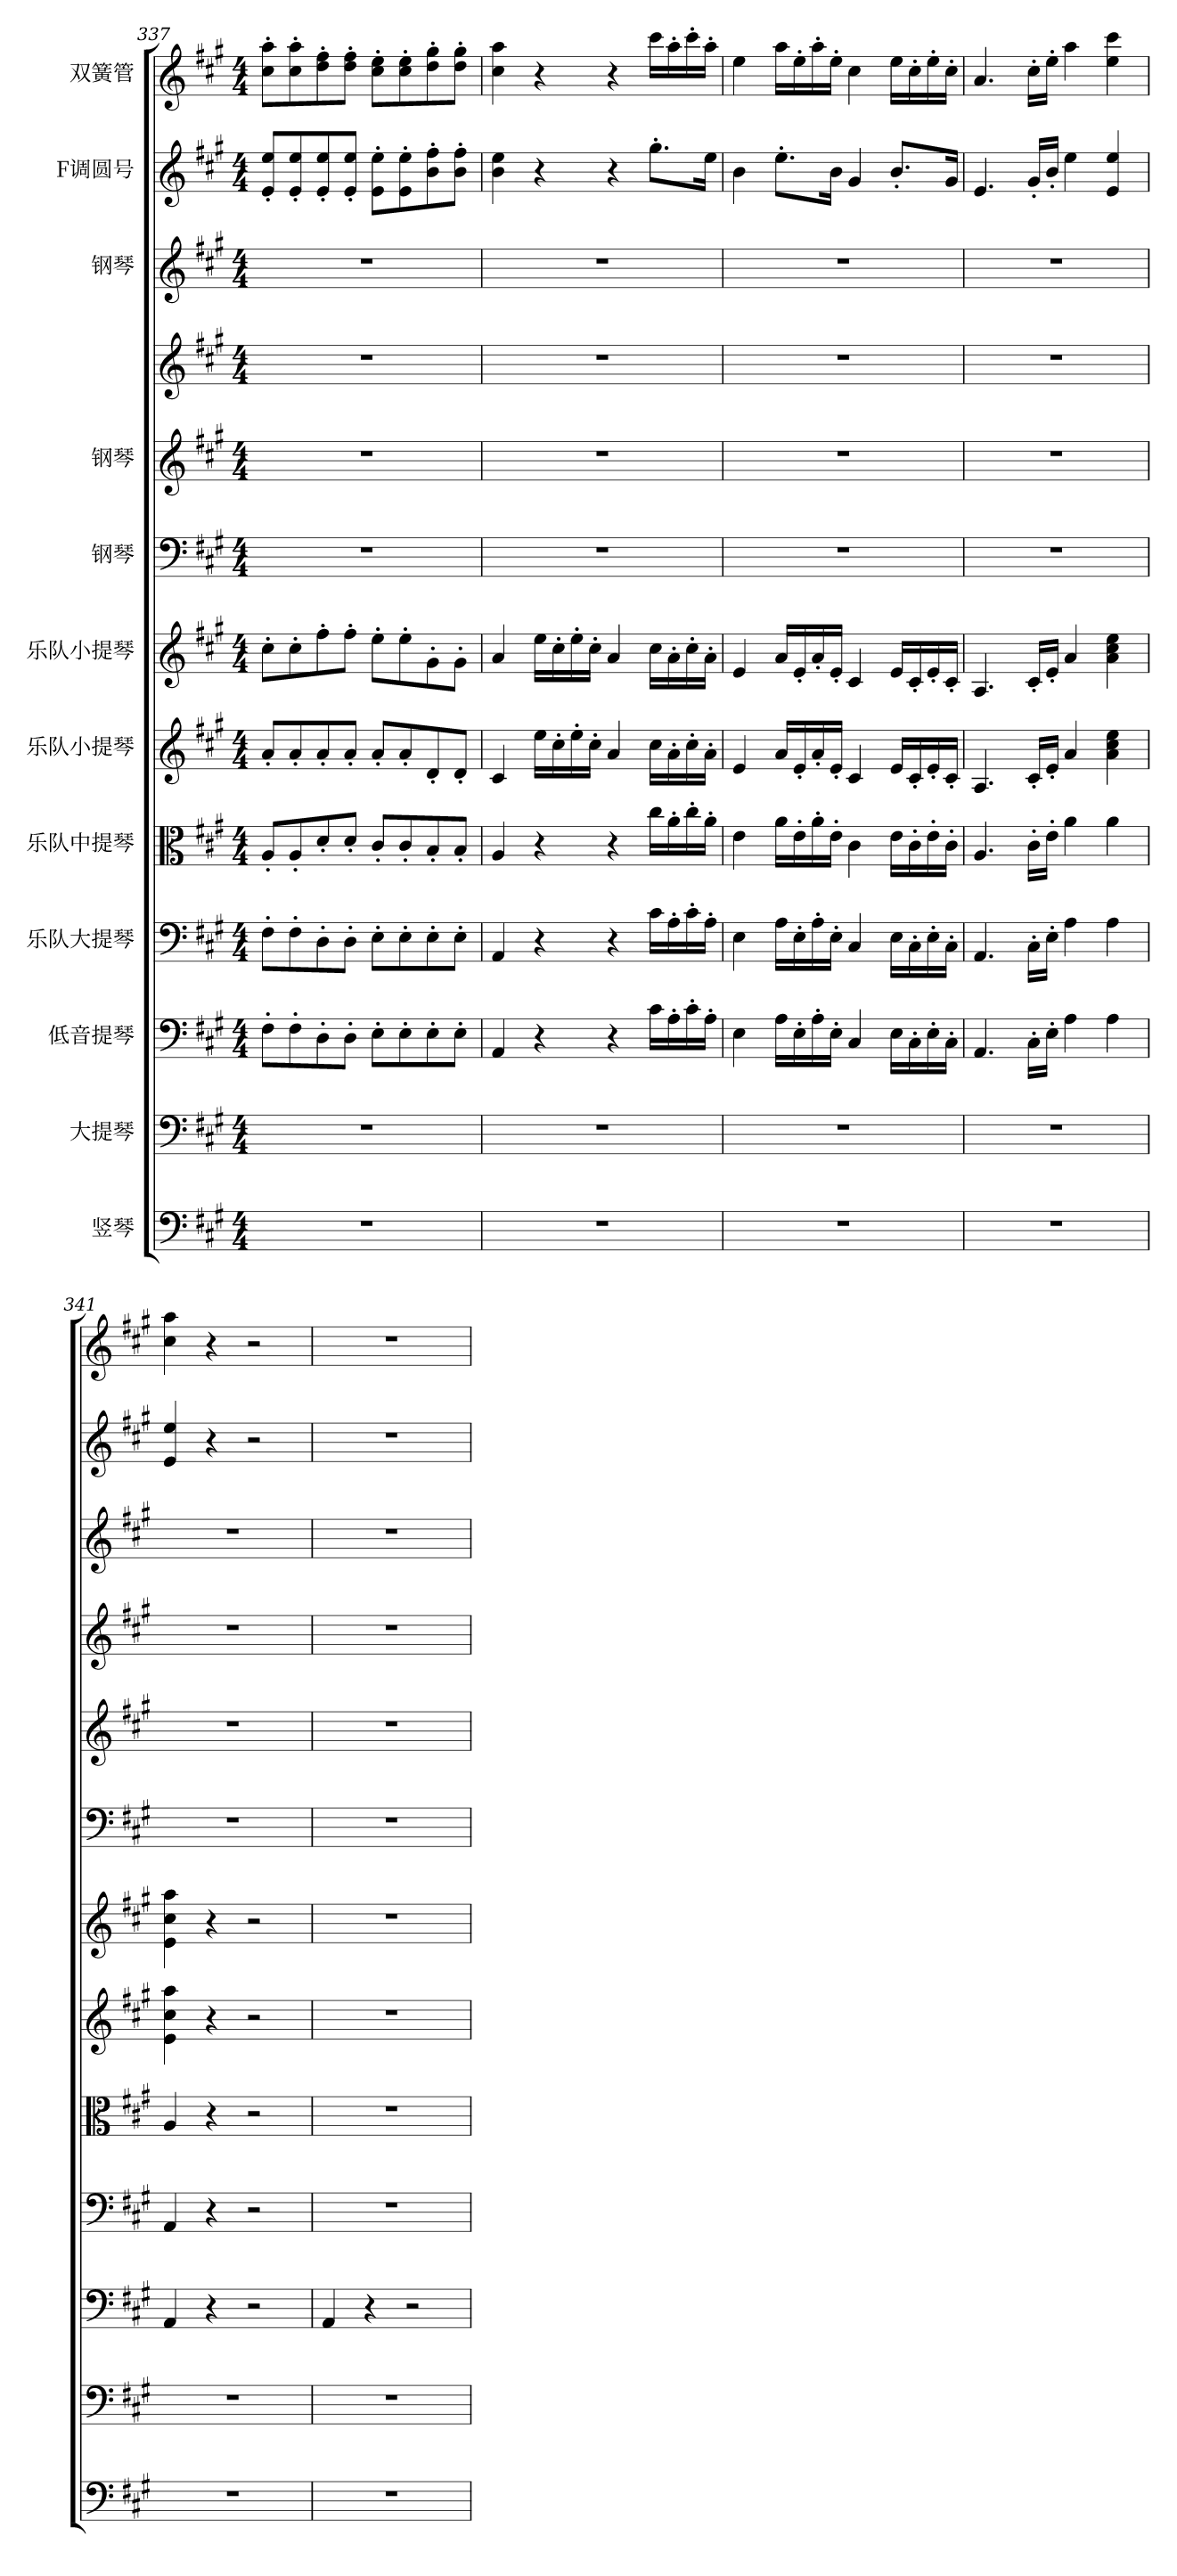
**kern	**kern	**kern	**kern	**kern	**kern	**kern	**kern	**kern	**kern	**kern	**kern	**kern
*part12	*part11	*part10	*part9	*part8	*part7	*part6	*part5	*part4	*part4	*part3	*part2	*part1
*staff13	*staff12	*staff11	*staff10	*staff9	*staff8	*staff7	*staff6	*staff5	*staff4	*staff3	*staff2	*staff1
*I"竖琴	*I"大提琴	*I"低音提琴	*I"乐队大提琴	*I"乐队中提琴	*I"乐队小提琴	*I"乐队小提琴	*I"钢琴	*I"钢琴	*	*I"钢琴	*I"F调圆号	*I"双簧管
!!LO:PB:g=z
*clefF4	*clefF4	*clefF4	*clefF4	*clefC3	*clefG2	*clefG2	*clefF4	*clefG2	*clefG2	*clefG2	*clefG2	*clefG2
*	*	*ITrd7c12	*	*	*	*	*	*	*	*	*ITrd4c7	*
*k[f#c#g#]	*k[f#c#g#]	*k[f#c#g#]	*k[f#c#g#]	*k[f#c#g#]	*k[f#c#g#]	*k[f#c#g#]	*k[f#c#g#]	*k[f#c#g#]	*k[f#c#g#]	*k[f#c#g#]	*k[f#c#]	*k[f#c#g#]
*M4/4	*M4/4	*M4/4	*M4/4	*M4/4	*M4/4	*M4/4	*M4/4	*M4/4	*M4/4	*M4/4	*M4/4	*M4/4
=337	=337	=337	=337	=337	=337	=337	=337	=337	=337	=337	=337	=337
1r	1r	8FF#'\L	8F#'\L	8A'/L	8a'/L	8cc#'\L	1r	1r	1r	1r	8A/' 8a/'L	8cc#\' 8aa\'L
.	.	8FF#'\	8F#'\	8A'/	8a'/	8cc#'\	.	.	.	.	8A/' 8a/'	8cc#\' 8aa\'
.	.	8DD'\	8D'\	8d'/	8a'/	8ff#'\	.	.	.	.	8A/' 8a/'	8dd\' 8ff#\'
.	.	8DD'\J	8D'\J	8d'/J	8a'/J	8ff#'\J	.	.	.	.	8A/' 8a/'J	8dd\' 8ff#\'J
.	.	8EE'\L	8E'\L	8c#'/L	8a'/L	8ee'\L	.	.	.	.	8A\' 8a\'L	8cc#\' 8ee\'L
.	.	8EE'\	8E'\	8c#'/	8a'/	8ee'\	.	.	.	.	8A\' 8a\'	8cc#\' 8ee\'
.	.	8EE'\	8E'\	8B'/	8d'/	8g#'\	.	.	.	.	8e\' 8b\'	8dd\' 8gg#\'
.	.	8EE'\J	8E'\J	8B'/J	8d'/J	8g#'\J	.	.	.	.	8e\' 8b\'J	8dd\' 8gg#\'J
=338	=338	=338	=338	=338	=338	=338	=338	=338	=338	=338	=338	=338
*	*	*	*	*	*	*	*	*	*	*	*	*MM132
1r	1r	4AAA/	4AA/	4A/	4c#/	4a/	1r	1r	1r	1r	4e\ 4a\	4cc#\ 4aa\
.	.	4r	4r	4r	16ee\LL	16ee\LL	.	.	.	.	4r	4r
.	.	.	.	.	16cc#'\	16cc#'\	.	.	.	.	.	.
.	.	.	.	.	16ee'\	16ee'\	.	.	.	.	.	.
.	.	.	.	.	16cc#'\JJ	16cc#'\JJ	.	.	.	.	.	.
.	.	4r	4r	4r	4a/	4a/	.	.	.	.	4r	4r
.	.	16C#\LL	16c#\LL	16cc#\LL	16cc#\LL	16cc#\LL	.	.	.	.	8.cc#'\L	16ccc#\LL
.	.	16AA'\	16A'\	16a'\	16a'\	16a'\	.	.	.	.	.	16aa'\
.	.	16C#'\	16c#'\	16cc#'\	16cc#'\	16cc#'\	.	.	.	.	.	16ccc#'\
.	.	16AA'\JJ	16A'\JJ	16a'\JJ	16a'\JJ	16a'\JJ	.	.	.	.	16a\Jk	16aa'\JJ
=339	=339	=339	=339	=339	=339	=339	=339	=339	=339	=339	=339	=339
1r	1r	4EE\	4E\	4e\	4e/	4e/	1r	1r	1r	1r	4e\	4ee\
.	.	16AA\LL	16A\LL	16a\LL	16a/LL	16a/LL	.	.	.	.	8.a'\L	16aa\LL
.	.	16EE'\	16E'\	16e'\	16e'/	16e'/	.	.	.	.	.	16ee'\
.	.	16AA'\	16A'\	16a'\	16a'/	16a'/	.	.	.	.	.	16aa'\
.	.	16EE'\JJ	16E'\JJ	16e'\JJ	16e'/JJ	16e'/JJ	.	.	.	.	16e\Jk	16ee'\JJ
.	.	4CC#/	4C#/	4c#\	4c#/	4c#/	.	.	.	.	4c#/	4cc#\
.	.	16EE\LL	16E\LL	16e\LL	16e/LL	16e/LL	.	.	.	.	8.e'/L	16ee\LL
.	.	16CC#'\	16C#'\	16c#'\	16c#'/	16c#'/	.	.	.	.	.	16cc#'\
.	.	16EE'\	16E'\	16e'\	16e'/	16e'/	.	.	.	.	.	16ee'\
.	.	16CC#'\JJ	16C#'\JJ	16c#'\JJ	16c#'/JJ	16c#'/JJ	.	.	.	.	16c#/Jk	16cc#'\JJ
=340	=340	=340	=340	=340	=340	=340	=340	=340	=340	=340	=340	=340
*	*	*	*	*	*	*	*	*	*	*	*	*MM128
1r	1r	4.AAA/	4.AA/	4.A/	4.A/	4.A/	1r	1r	1r	1r	4.A/	4.a/
.	.	16CC#'\LL	16C#'\LL	16c#'\LL	16c#'/LL	16c#'/LL	.	.	.	.	16c#'/LL	16cc#'\LL
.	.	16EE'\JJ	16E'\JJ	16e'\JJ	16e'/JJ	16e'/JJ	.	.	.	.	16e'/JJ	16ee'\JJ
.	.	4AA\	4A\	4a\	4a/	4a/	.	.	.	.	4a\	4aa\
.	.	4AA\	4A\	4a\	4a\ 4cc#\ 4ee\	4a\ 4cc#\ 4ee\	.	.	.	.	4A/ 4a/	4ee\ 4ccc#\
=341	=341	=341	=341	=341	=341	=341	=341	=341	=341	=341	=341	=341
1r	1r	4AAA/	4AA/	4A/	4e\ 4cc#\ 4aa\	4e\ 4cc#\ 4aa\	1r	1r	1r	1r	4A/ 4a/	4cc#\ 4aa\
.	.	4r	4r	4r	4r	4r	.	.	.	.	4r	4r
.	.	2r	2r	2r	2r	2r	.	.	.	.	2r	2r
!!LO:PB:g=z
=342	=342	=342	=342	=342	=342	=342	=342	=342	=342	=342	=342	=342
1r	1r	4AAA/	1r	1r	1r	1r	1r	1r	1r	1r	1r	1r
.	.	4r	.	.	.	.	.	.	.	.	.	.
.	.	2r	.	.	.	.	.	.	.	.	.	.
=	=	=	=	=	=	=	=	=	=	=	=	=
*-	*-	*-	*-	*-	*-	*-	*-	*-	*-	*-	*-	*-
